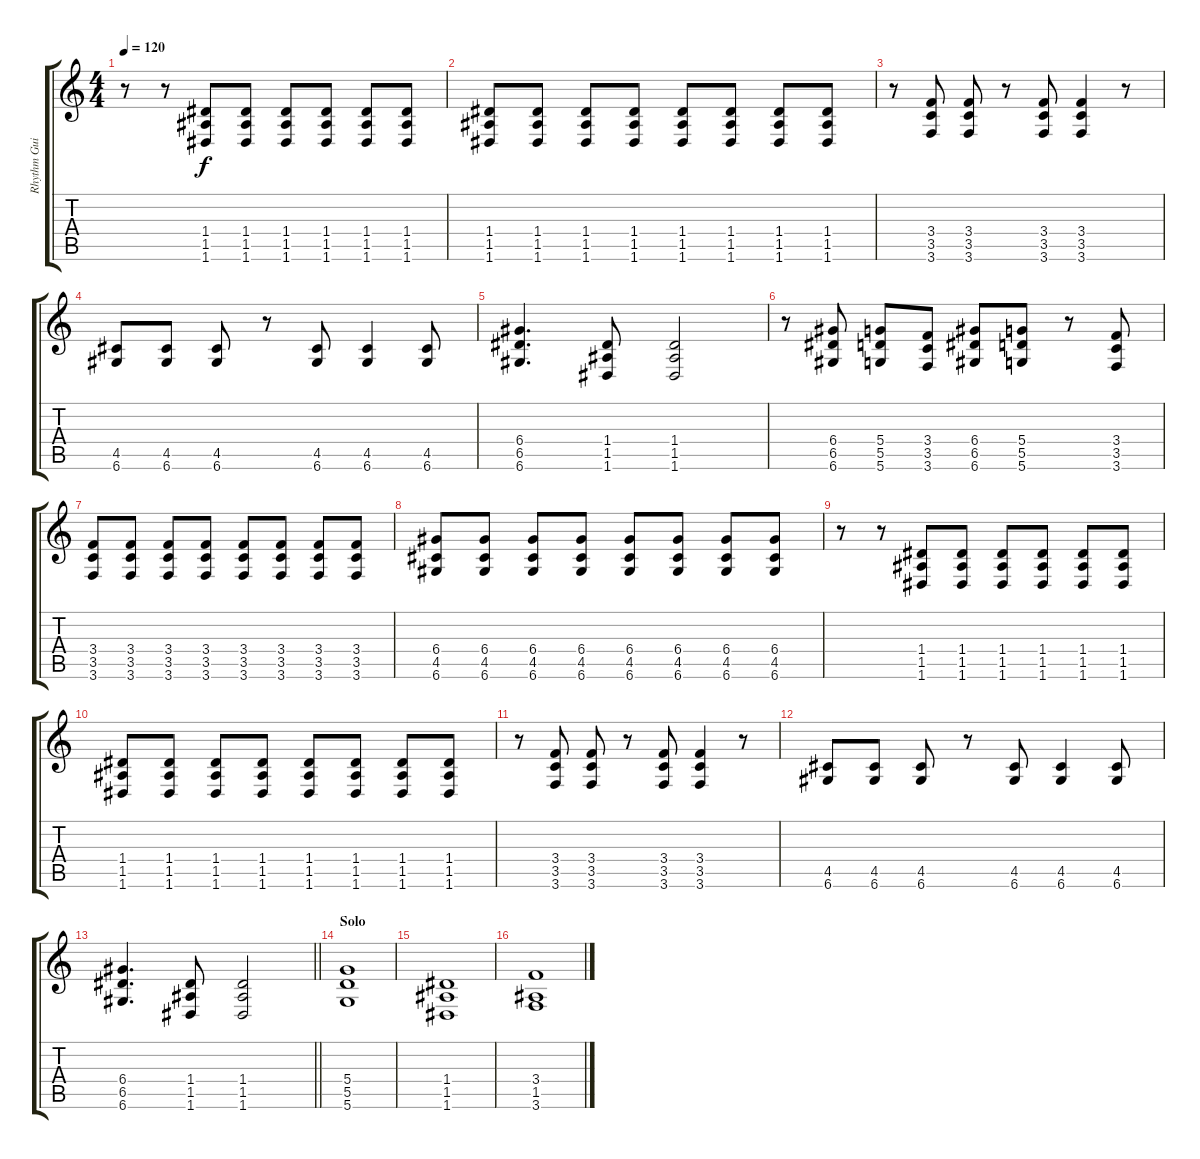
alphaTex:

\track ("Rhythm Guitar" "Rhythm Gui") {instrument distortionguitar}
\staff {score tabs}
\tuning (E4 B3 G3 D3 A2 D2) {hide}
\ts (4 4)
\tempo 120
\clef g2
\ks c
r.8{dy f} r.8 (1.4 1.5 1.6).8 (1.4 1.5 1.6).8 (1.4 1.5 1.6).8 (1.4 1.5 1.6).8 (1.4 1.5 1.6).8 (1.4 1.5 1.6).8 |
(1.4 1.5 1.6).8 (1.4 1.5 1.6).8 (1.4 1.5 1.6).8 (1.4 1.5 1.6).8 (1.4 1.5 1.6).8 (1.4 1.5 1.6).8 (1.4 1.5 1.6).8 (1.4 1.5 1.6).8 |
r.8 (3.4 3.5 3.6).8 (3.4 3.5 3.6).8 r.8 (3.4 3.5 3.6).8 (3.4 3.5 3.6).4 r.8 |
(4.5 6.6).8 (4.5 6.6).8 (4.5 6.6).8 r.8 (4.5 6.6).8 (4.5 6.6).4 (4.5 6.6).8 |
(6.4 6.5 6.6).4{d} (1.4 1.5 1.6).8 (1.4 1.5 1.6).2 |
r.8 (6.4 6.5 6.6).8 (5.4 5.5 5.6).8 (3.4 3.5 3.6).8 (6.4 6.5 6.6).8 (5.4 5.5 5.6).8 r.8 (3.4 3.5 3.6).8 |
(3.4 3.5 3.6).8 (3.4 3.5 3.6).8 (3.4 3.5 3.6).8 (3.4 3.5 3.6).8 (3.4 3.5 3.6).8 (3.4 3.5 3.6).8 (3.4 3.5 3.6).8 (3.4 3.5 3.6).8 |
(6.4 4.5 6.6).8 (6.4 4.5 6.6).8 (6.4 4.5 6.6).8 (6.4 4.5 6.6).8 (6.4 4.5 6.6).8 (6.4 4.5 6.6).8 (6.4 4.5 6.6).8 (6.4 4.5 6.6).8 |
r.8 r.8 (1.4 1.5 1.6).8 (1.4 1.5 1.6).8 (1.4 1.5 1.6).8 (1.4 1.5 1.6).8 (1.4 1.5 1.6).8 (1.4 1.5 1.6).8 |
(1.4 1.5 1.6).8 (1.4 1.5 1.6).8 (1.4 1.5 1.6).8 (1.4 1.5 1.6).8 (1.4 1.5 1.6).8 (1.4 1.5 1.6).8 (1.4 1.5 1.6).8 (1.4 1.5 1.6).8 |
r.8 (3.4 3.5 3.6).8 (3.4 3.5 3.6).8 r.8 (3.4 3.5 3.6).8 (3.4 3.5 3.6).4 r.8 |
(4.5 6.6).8 (4.5 6.6).8 (4.5 6.6).8 r.8 (4.5 6.6).8 (4.5 6.6).4 (4.5 6.6).8 |
\barLineRight lightlight
(6.4 6.5 6.6).4{d} (1.4 1.5 1.6).8 (1.4 1.5 1.6).2 |
\section ("" "Solo")
(5.4 5.5 5.6).1 |
(1.4 1.5 1.6).1 |
(3.4 1.5 3.6).1
